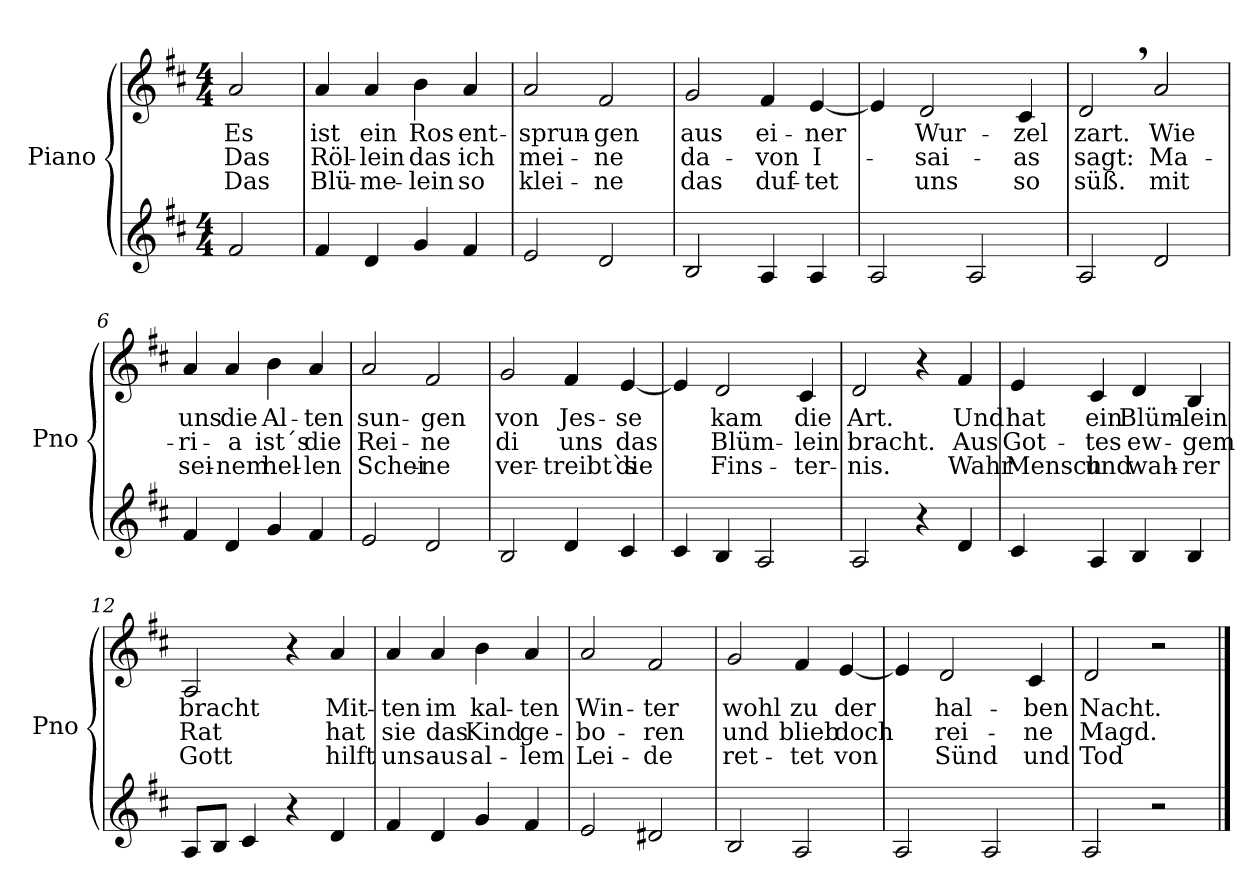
**kern	**kern	**text	**text	**text
*part1	*part1	*part1	*part1	*part1
*staff2	*staff1	*staff1	*staff1	*staff1
*I"Piano	*	*	*	*
*I'Pno	*	*	*	*
*	*clefG2	*	*	*
*k[f#c#]	*k[f#c#]	*	*	*
*D:	*D:	*	*	*
*M4/4	*M4/4	*	*	*
=	=	=	=	=
2f#/	2a/	Es	Das	Das
=1	=1	=1	=1	=1
4f#/	4a/	ist	Röl-	Blü-
4d/	4a/	ein	-lein	-me-
4g/	4b\	Ros	das	-lein
4f#/	4a/	ent-	ich	so
=2	=2	=2	=2	=2
2e/	2a/	-sprun-	mei-	klei-
2d/	2f#/	-gen	-ne	-ne
=3	=3	=3	=3	=3
2B/	2g/	aus	da-	das
4A/	4f#/	ei-	-von	duf-
4A/	[4e/	-ner	I-	-tet
=4	=4	=4	=4	=4
2A/	4e/]	.	.	.
.	2d/	Wur-	sai-	uns
2A/	.	.	.	.
.	4c#/	-zel	-as	so
!!LO:LB:g=z
=5	=5	=5	=5	=5
2A/	2d,/	zart.	sagt:	süß.
2d/	2a/	Wie	Ma-	mit
=6	=6	=6	=6	=6
4f#/	4a/	uns	-ri-	sei-
4d/	4a/	die	-a	-nem
4g/	4b\	Al-	ist´s	hel-
4f#/	4a/	-ten	die	-len
=7	=7	=7	=7	=7
2e/	2a/	sun-	Rei-	Schei-
2d/	2f#/	-gen	-ne	-ne
=8	=8	=8	=8	=8
2B/	2g/	von	di	ver-
4d/	4f#/	Jes-	uns	-treibt`s
4c#/	[4e/	-se	das	die
=9	=9	=9	=9	=9
4c#/	4e/]	.	.	.
4B/	2d/	kam	Blüm-	Fins-
2A/	.	.	.	.
.	4c#/	die	-lein	-ter-
!!LO:LB:g=z
=10	=10	=10	=10	=10
2A/	2d/	Art.	bracht.	-nis.
4r	4r	.	.	.
4d/	4f#/	Und	Aus	Wahr
=11	=11	=11	=11	=11
4c#/	4e/	hat	Got-	Mensch
4A/	4c#/	ein	-tes	und
4B/	4d/	Blüm-	ew-	wah-
4B/	4B/	-lein	-gem	-rer
=12	=12	=12	=12	=12
8A/L	2A/	bracht	Rat	Gott
8B/J	.	.	.	.
4c#/	.	.	.	.
4r	4r	.	.	.
4d/	4a/	Mit-	hat	hilft
=13	=13	=13	=13	=13
4f#/	4a/	-ten	sie	uns
4d/	4a/	im	das	aus
4g/	4b\	kal-	Kind	al-
4f#/	4a/	-ten	ge-	-lem
!!LO:LB:g=z
=14	=14	=14	=14	=14
2e/	2a/	Win-	-bo-	Lei-
2d#X/	2f#/	-ter	-ren	-de
=15	=15	=15	=15	=15
2B/	2g/	wohl	und	ret-
2A/	4f#/	zu	blieb	-tet
.	[4e/	der	doch	von
=16	=16	=16	=16	=16
2A/	4e/]	.	.	.
.	2d/	hal-	rei-	Sünd
2A/	.	.	.	.
.	4c#/	-ben	-ne	und
=17	=17	=17	=17	=17
2A/	2d/	Nacht.	Magd.	Tod
2r	2r	.	.	.
==	==	==	==	==
*-	*-	*-	*-	*-
